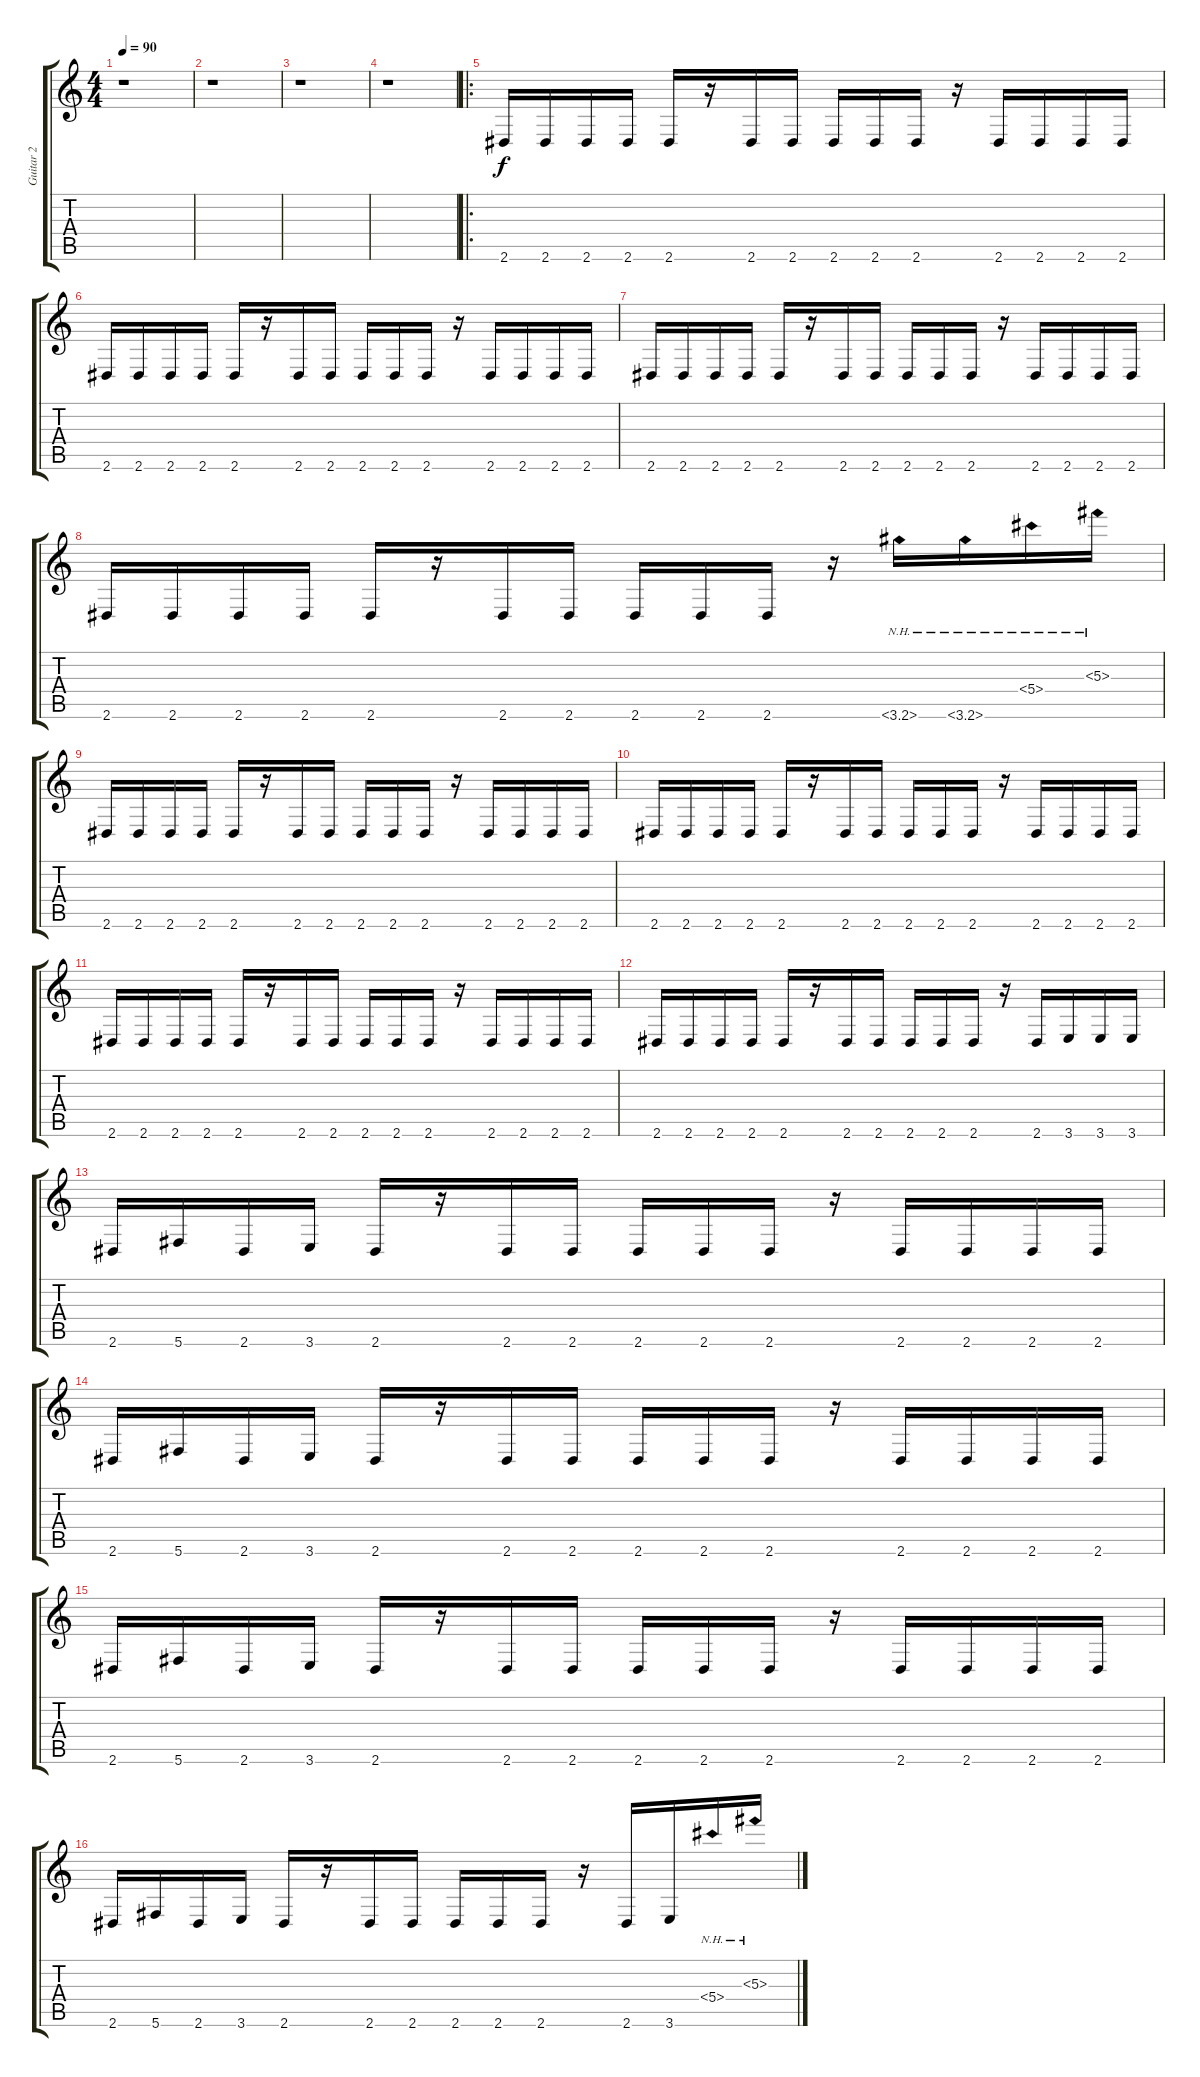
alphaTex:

\track ("Guitar 2" "Guitar 2") {instrument overdrivenguitar}
\staff {score tabs}
\tuning (Eb4 Bb3 Gb3 Db3 Ab2 Db2) {hide}
\ts (4 4)
\tempo 90
\clef g2
\ks c
r.1{dy f} |
r.1 |
r.1 |
r.1 |
\ro
2.6.16 2.6.16 2.6.16 2.6.16 2.6.16 r.16 2.6.16 2.6.16 2.6.16 2.6.16 2.6.16 r.16 2.6.16 2.6.16 2.6.16 2.6.16 |
2.6.16 2.6.16 2.6.16 2.6.16 2.6.16 r.16 2.6.16 2.6.16 2.6.16 2.6.16 2.6.16 r.16 2.6.16 2.6.16 2.6.16 2.6.16 |
2.6.16 2.6.16 2.6.16 2.6.16 2.6.16 r.16 2.6.16 2.6.16 2.6.16 2.6.16 2.6.16 r.16 2.6.16 2.6.16 2.6.16 2.6.16 |
2.6.16 2.6.16 2.6.16 2.6.16 2.6.16 r.16 2.6.16 2.6.16 2.6.16 2.6.16 2.6.16 r.16 3.6{nh}.16 3.6{nh}.16 5.4{nh}.16 5.3{nh}.16 |
2.6.16 2.6.16 2.6.16 2.6.16 2.6.16 r.16 2.6.16 2.6.16 2.6.16 2.6.16 2.6.16 r.16 2.6.16 2.6.16 2.6.16 2.6.16 |
2.6.16 2.6.16 2.6.16 2.6.16 2.6.16 r.16 2.6.16 2.6.16 2.6.16 2.6.16 2.6.16 r.16 2.6.16 2.6.16 2.6.16 2.6.16 |
2.6.16 2.6.16 2.6.16 2.6.16 2.6.16 r.16 2.6.16 2.6.16 2.6.16 2.6.16 2.6.16 r.16 2.6.16 2.6.16 2.6.16 2.6.16 |
2.6.16 2.6.16 2.6.16 2.6.16 2.6.16 r.16 2.6.16 2.6.16 2.6.16 2.6.16 2.6.16 r.16 2.6.16 3.6.16 3.6.16 3.6.16 |
2.6.16 5.6.16 2.6.16 3.6.16 2.6.16 r.16 2.6.16 2.6.16 2.6.16 2.6.16 2.6.16 r.16 2.6.16 2.6.16 2.6.16 2.6.16 |
2.6.16 5.6.16 2.6.16 3.6.16 2.6.16 r.16 2.6.16 2.6.16 2.6.16 2.6.16 2.6.16 r.16 2.6.16 2.6.16 2.6.16 2.6.16 |
2.6.16 5.6.16 2.6.16 3.6.16 2.6.16 r.16 2.6.16 2.6.16 2.6.16 2.6.16 2.6.16 r.16 2.6.16 2.6.16 2.6.16 2.6.16 |
2.6.16 5.6.16 2.6.16 3.6.16 2.6.16 r.16 2.6.16 2.6.16 2.6.16 2.6.16 2.6.16 r.16 2.6.16 3.6.16 5.4{nh}.16 5.3{nh}.16
